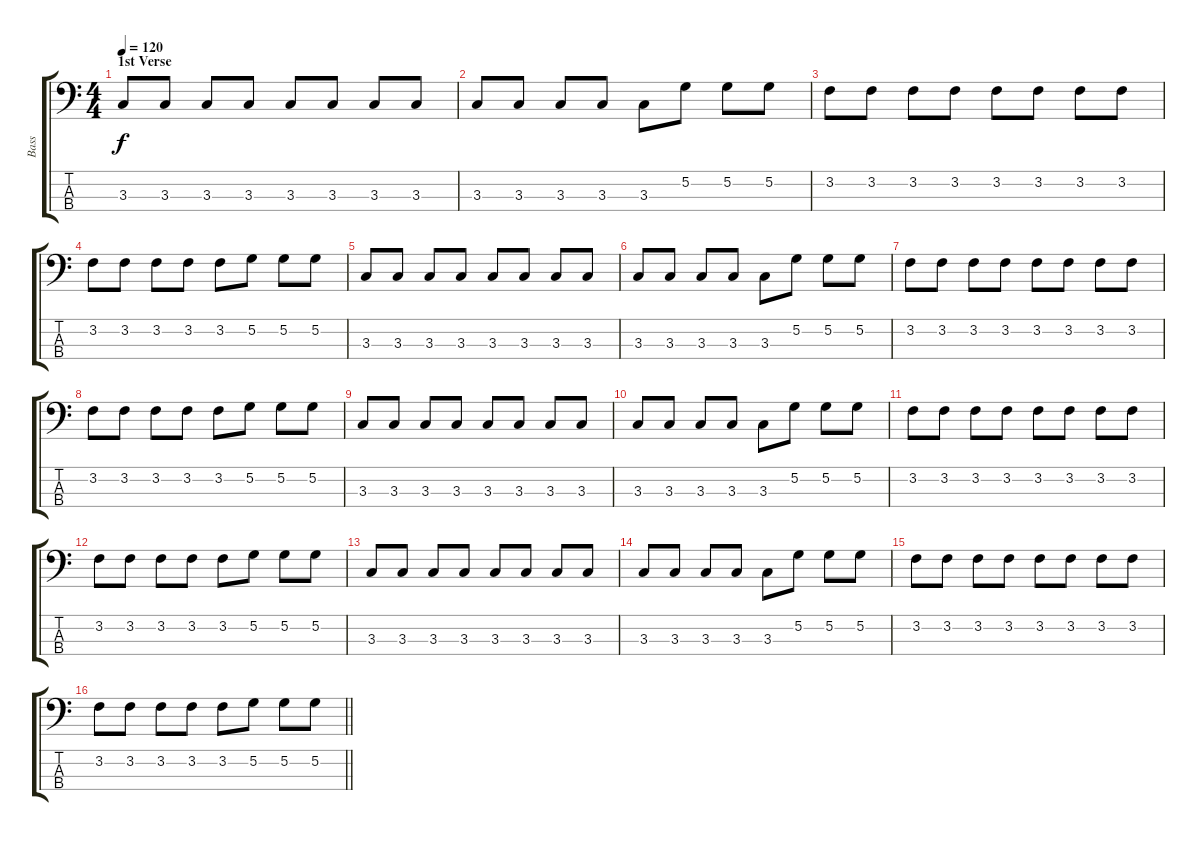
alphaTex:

\track ("Bass" "Bass") {instrument electricbassfinger}
\staff {score tabs}
\tuning (G2 D2 A1 E1) {hide}
\ts (4 4)
\section ("" "1st Verse")
\tempo 120
\clef f4
\ks c
3.3.8{dy f} 3.3.8 3.3.8 3.3.8 3.3.8 3.3.8 3.3.8 3.3.8 |
3.3.8 3.3.8 3.3.8 3.3.8 3.3.8 5.2.8 5.2.8 5.2.8 |
3.2.8 3.2.8 3.2.8 3.2.8 3.2.8 3.2.8 3.2.8 3.2.8 |
3.2.8 3.2.8 3.2.8 3.2.8 3.2.8 5.2.8 5.2.8 5.2.8 |
3.3.8 3.3.8 3.3.8 3.3.8 3.3.8 3.3.8 3.3.8 3.3.8 |
3.3.8 3.3.8 3.3.8 3.3.8 3.3.8 5.2.8 5.2.8 5.2.8 |
3.2.8 3.2.8 3.2.8 3.2.8 3.2.8 3.2.8 3.2.8 3.2.8 |
3.2.8 3.2.8 3.2.8 3.2.8 3.2.8 5.2.8 5.2.8 5.2.8 |
3.3.8 3.3.8 3.3.8 3.3.8 3.3.8 3.3.8 3.3.8 3.3.8 |
3.3.8 3.3.8 3.3.8 3.3.8 3.3.8 5.2.8 5.2.8 5.2.8 |
3.2.8 3.2.8 3.2.8 3.2.8 3.2.8 3.2.8 3.2.8 3.2.8 |
3.2.8 3.2.8 3.2.8 3.2.8 3.2.8 5.2.8 5.2.8 5.2.8 |
3.3.8 3.3.8 3.3.8 3.3.8 3.3.8 3.3.8 3.3.8 3.3.8 |
3.3.8 3.3.8 3.3.8 3.3.8 3.3.8 5.2.8 5.2.8 5.2.8 |
3.2.8 3.2.8 3.2.8 3.2.8 3.2.8 3.2.8 3.2.8 3.2.8 |
\barLineRight lightlight
3.2.8 3.2.8 3.2.8 3.2.8 3.2.8 5.2.8 5.2.8 5.2.8
